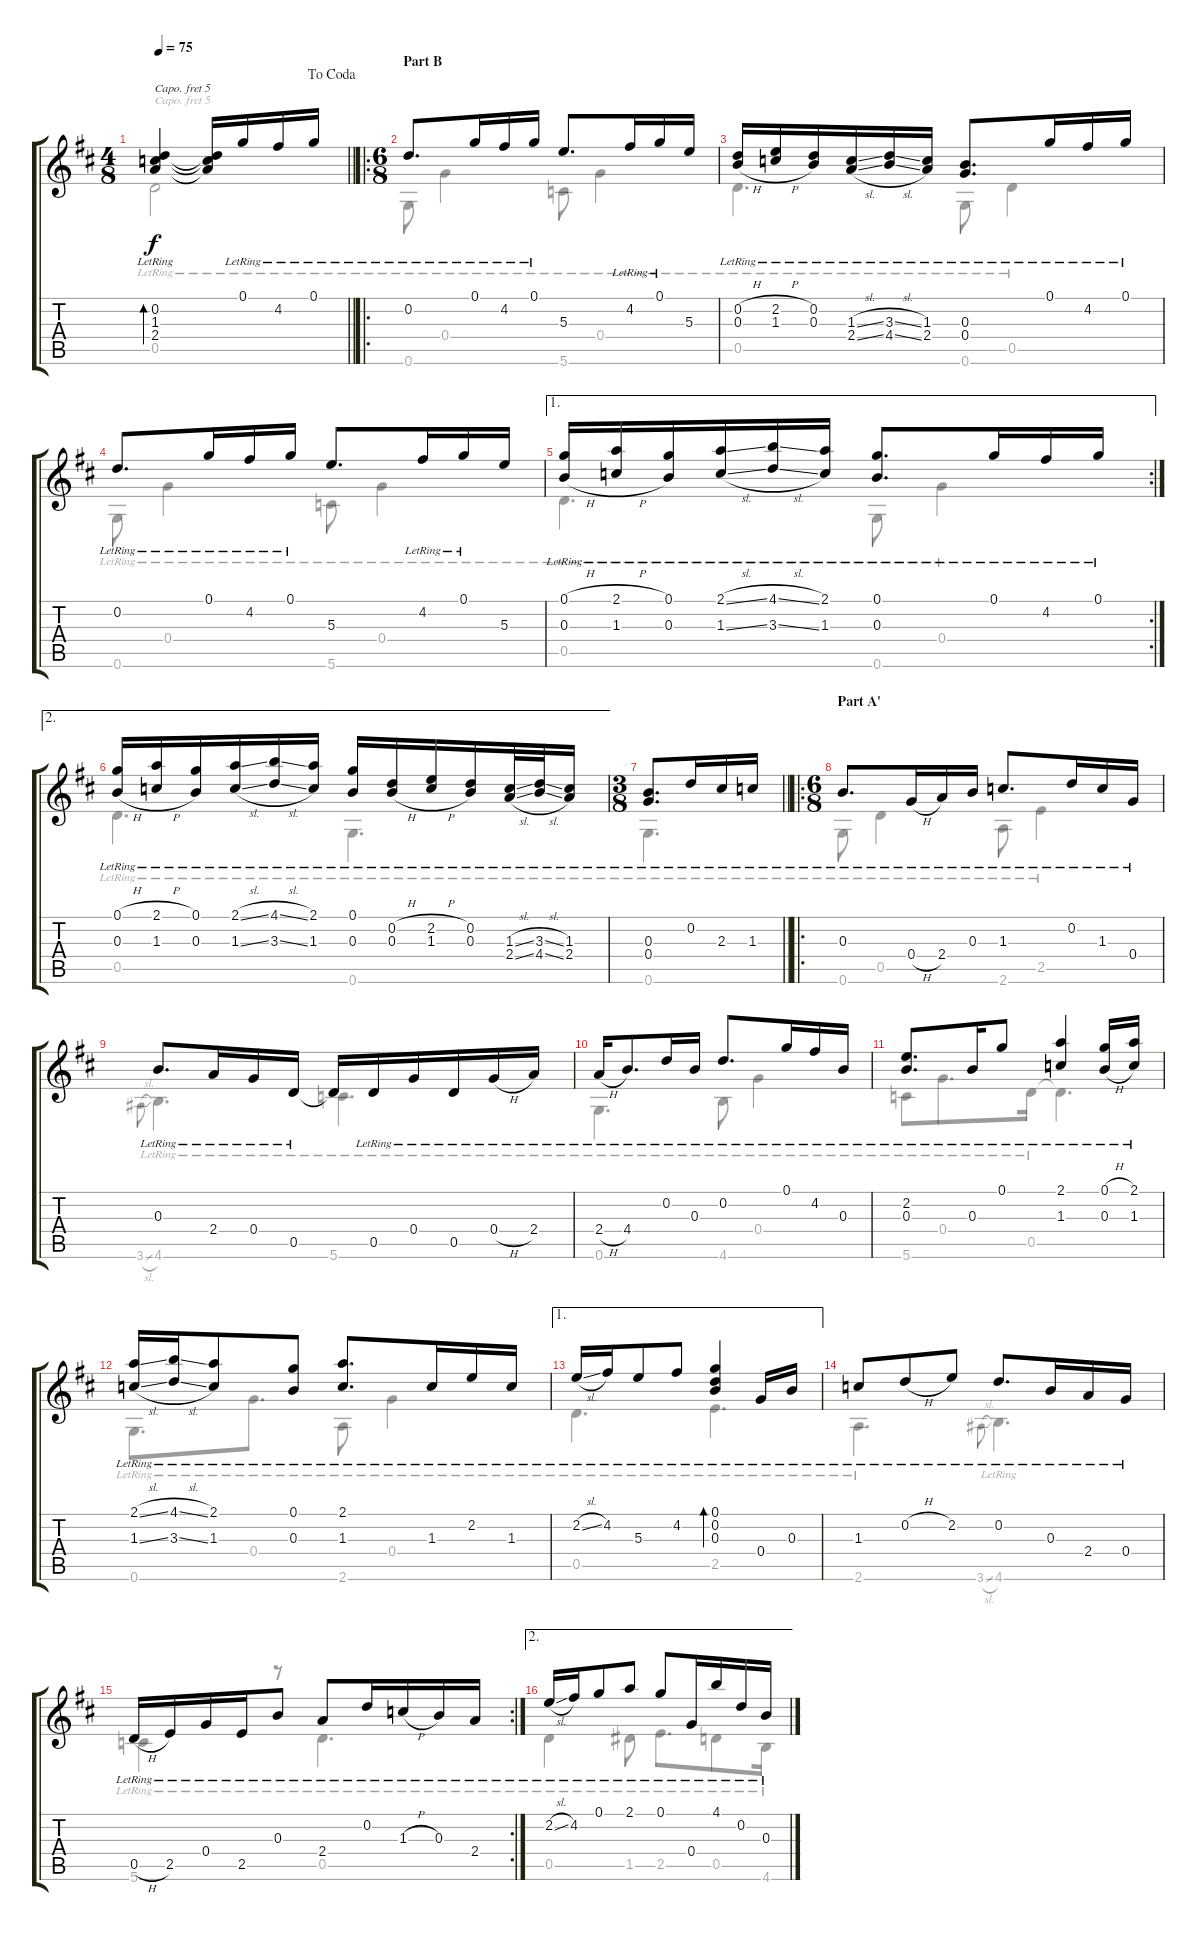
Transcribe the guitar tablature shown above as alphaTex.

\track "" {instrument acousticguitarsteel}
\staff {score tabs}
\capo 5
\tuning (D4 A3 Gb3 D3 A2 D2) {hide}
\voice
\ts (4 8)
\jump dacoda
\tempo 75
\clef g2
\barLineRight lightlight
\ks d
(0.2{lr} 1.3{lr} 2.4{lr}).4{bd 240 dy f} (0.2{t} 1.3{t} 2.4{t}).16 0.1{lr}.16 4.2{lr}.16 0.1{lr}.16 |
\ro
\ts (6 8)
\section ("" "Part B")
0.2{lr}.8{d} 0.1{lr}.16 4.2{lr}.16 0.1{lr}.16 5.3.8{d} 4.2{lr}.16 0.1{lr}.16 5.3.16 |
(0.2{h lr} 0.3{h lr}).16 (2.2{h lr} 1.3{h lr}).16 (0.2{lr} 0.3{lr}).16 (1.3{sl lr} 2.4{sl lr}).16 (3.3{sl lr} 4.4{sl lr}).16 (1.3{lr} 2.4{lr}).16 (0.3{lr} 0.4{lr}).8{d} 0.1{lr}.16 4.2{lr}.16 0.1{lr}.16 |
0.2{lr}.8{d} 0.1{lr}.16 4.2{lr}.16 0.1{lr}.16 5.3.8{d} 4.2{lr}.16 0.1{lr}.16 5.3.16 |
\ae 1
\rc 2
(0.1{h lr} 0.3{h lr}).16 (2.1{h lr} 1.3{h lr}).16 (0.1{lr} 0.3{lr}).16 (2.1{sl lr} 1.3{sl lr}).16 (4.1{sl lr} 3.3{sl lr}).16 (2.1{lr} 1.3{lr}).16 (0.1{lr} 0.3{lr}).8{d} 0.1{lr}.16 4.2{lr}.16 0.1{lr}.16 |
\ae 2
(0.1{h lr} 0.3{h lr}).16 (2.1{h lr} 1.3{h lr}).16 (0.1{lr} 0.3{lr}).16 (2.1{sl lr} 1.3{sl lr}).16 (4.1{sl lr} 3.3{sl lr}).16 (2.1{lr} 1.3{lr}).16 (0.1{lr} 0.3{lr}).16 (0.2{h lr} 0.3{h lr}).16 (2.2{h lr} 1.3{h lr}).16 (0.2{lr} 0.3{lr}).16 (1.3{sl lr} 2.4{sl lr}).32 (3.3{sl lr} 4.4{sl lr}).32 (1.3{lr} 2.4{lr}).16 |
\ts (3 8)
\barLineRight lightlight
(0.3{lr} 0.4{lr}).8{d} 0.2{lr}.16 2.3{lr}.16 1.3{lr}.16 |
\ro
\ts (6 8)
\section ("" "Part A'")
0.3{lr}.8{d} 0.4{h lr}.16 2.4{lr}.16 0.3{lr}.16 1.3{lr}.8{d} 0.2{lr}.16 1.3{lr}.16 0.4{lr}.16 |
0.3{lr}.8{d} 2.4{lr}.16 0.4{lr}.16 0.5{lr}.16 0.5{t}.16 0.5{lr}.16 0.4{lr}.16 0.5{lr}.16 0.4{h lr}.16 2.4{lr}.16 |
2.4{h lr}.16 4.4{lr}.8{d} 0.2{lr}.16 0.3{lr}.16 0.2{lr}.8{d} 0.1{lr}.16 4.2{lr}.16 0.3{lr}.16 |
(2.2{lr} 0.3{lr}).8{d} 0.3{lr}.16 0.1{lr}.8 (2.1{lr} 1.3{lr}).4 (0.1{h lr} 0.3{h lr}).16 (2.1{lr} 1.3{lr}).16 |
(2.1{sl lr} 1.3{sl lr}).16 (4.1{sl lr} 3.3{sl lr}).16 (2.1{lr} 1.3{lr}).8 (0.1{lr} 0.3{lr}).8 (2.1{lr} 1.3{lr}).8{d} 1.3{lr}.16 2.2{lr}.16 1.3{lr}.16 |
\ae 1
2.2{sl lr}.16 4.2{lr}.16 5.3{lr}.8 4.2{lr}.8 (0.1{lr} 0.2{lr} 0.3{lr}).4{bd 240} 0.4{lr}.16 0.3{lr}.16 |
1.3{lr}.8 0.2{h lr}.8 2.2{lr}.8 0.2{lr}.8{d} 0.3{lr}.16 2.4{lr}.16 0.4{lr}.16 |
\rc 2
0.5{h lr}.16 2.5{lr}.16 0.4{lr}.16 2.5{lr}.16 0.3{lr}.8 2.4{lr}.8 0.2{lr}.16 1.3{h lr}.16 0.3{lr}.16 2.4{lr}.16 |
\ae 2
2.2{sl lr}.16 4.2{lr}.16 0.1{lr}.8 2.1{lr}.8 0.1{lr}.8 0.4{lr}.16 4.1{lr}.16 0.2{lr}.16 0.3{lr}.16
\voice
\clef g2
\ottava regular
\simile none
\barLineRight lightlight
\ks d
0.5{lr}.2{dy f} |
0.6{lr}.8 0.4{lr}.4 5.6{lr}.8 0.4{lr}.4 |
0.5{lr}.4{d} 0.6{lr}.8 0.5{lr}.4 |
0.6{lr}.8 0.4{lr}.4 5.6{lr}.8 0.4{lr}.4 |
0.5{lr}.4{d} 0.6{lr}.8 0.4{lr}.4 |
0.5{lr}.4{d} 0.6{lr}.4{d} |
\barLineRight lightlight
0.6{lr}.4{d} |
0.6{lr}.8 0.5{lr}.4 2.6{lr}.8 2.5{lr}.4 |
3.6{sl}.8{gr onbeat} 4.6{lr}.4{d} 5.6{lr}.4{d} |
0.6{lr}.4{d} 4.6{lr}.8 0.4{lr}.4 |
5.6{lr}.8 0.4{lr}.8{d} 0.5{lr}.16 0.5{t}.4{d} |
0.6{lr}.8{d} 0.4{lr}.8{d} 2.6{lr}.8 0.4{lr}.4 |
0.5{lr}.4{d} 2.5{lr}.4{d} |
2.6{lr}.4{d} 3.6{sl}.8{gr onbeat} 4.6{lr}.4{d} |
5.6{lr}.4 r.8 0.5{lr}.4{d} |
0.5{lr}.4 1.5{lr}.8 2.5{lr}.8{d} 0.5{lr}.8 4.6{lr}.16
